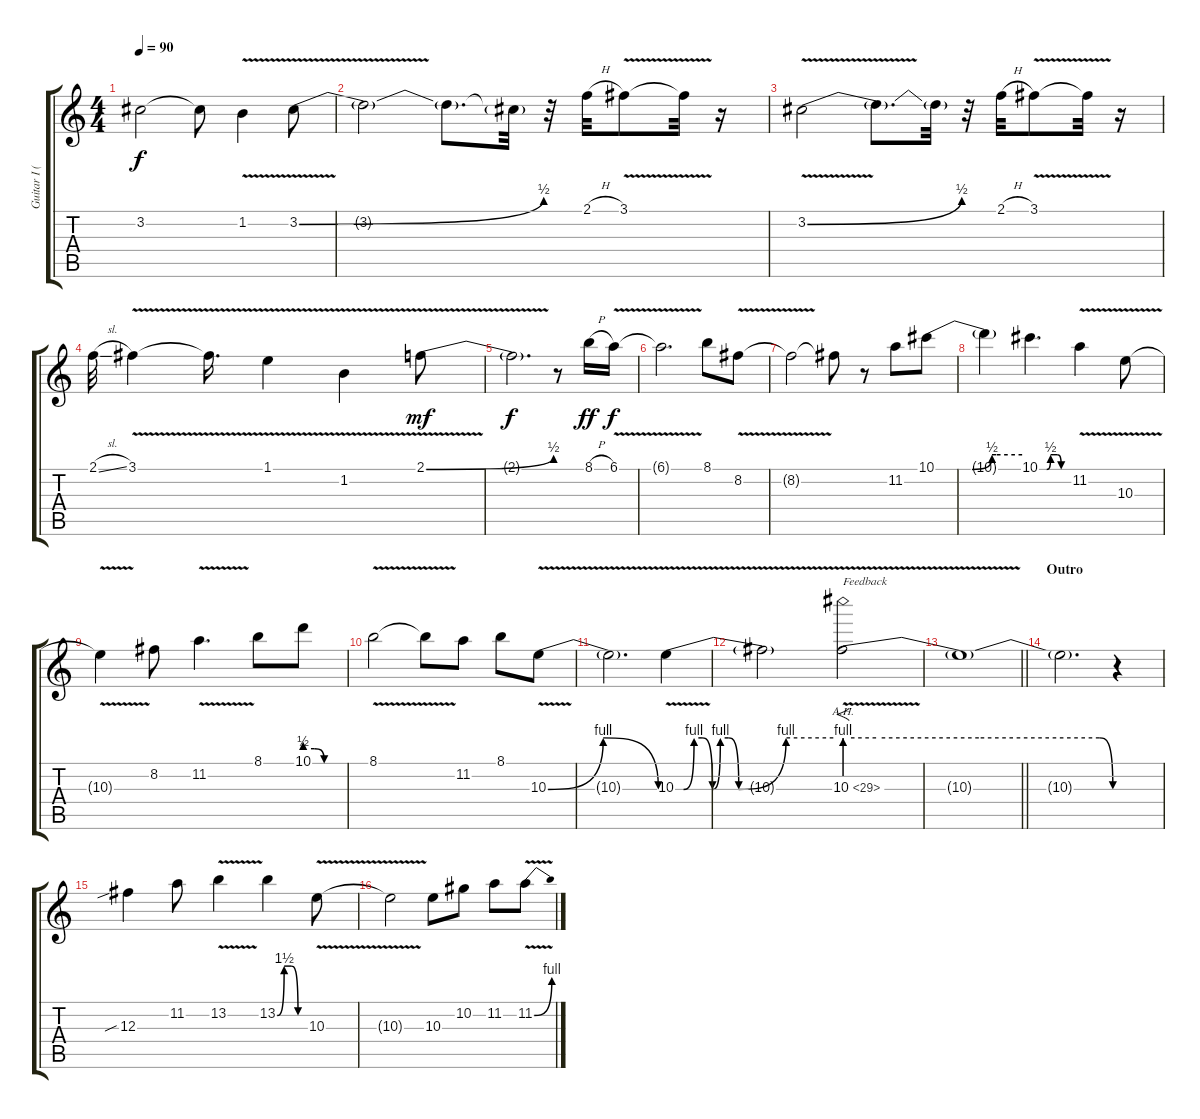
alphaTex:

\track ("Guitar I (Robin Finck)" "Guitar I (") {instrument overdrivenguitar}
\staff {score tabs}
\tuning (Eb4 Bb3 Gb3 Db3 Ab2 Eb2) {hide}
\ts (4 4)
\tempo 90
\clef g2
\ks c
3.2{t}.2{dy f} 3.2{t}.8 1.2{v}.4 3.2{be (bend 0 0 60 2) v}.8 |
3.2{t}.2 3.2{t}.8{d} 3.2{t}.32 r.32 2.1{h}.32 3.1{v}.8 3.1{t}.32 r.16 |
3.2{be (bend 0 0 60 2) v}.2 3.2{t}.8{d} 3.2{t}.32 r.32 2.1{h}.32 3.1{v}.8 3.1{t}.32 r.16 |
2.1{sl}.32 3.1{v}.4 3.1{t}.16{d} 1.1{v}.4 1.2{v}.4 2.1{be (bend 0 0 60 2) v}.8{dy mf} |
2.1{t}.2{d dy f} r.8 8.1{h}.16{dy ff} 6.1{v}.16{dy f} |
6.1{t}.2{d} 8.1.8 8.2{v}.8 |
8.2{t}.2 8.2{t}.8 r.8 11.2.8 10.1{be (custom 0 0 15 0 20 0 25 0 39 2 42 2 60 2)}.8 |
10.1{t}.4 10.1{be (custom 0 0 15 0 23 2 30 2 37 2 45 0 60 0)}.4{d} 11.2{v}.4 10.3{v}.8 |
10.3{t}.4 8.2.8 11.2{v}.4{d} 8.1.8 10.1{be (custom 0 2 15 2 30 0 60 0)}.8 |
8.1{v}.2 8.1{t}.8 11.2.8 8.1.8 10.3{be (bendrelease 0 0 30 4 50 4 60 0) v}.8 |
10.3{t}.2{d} 10.3{be (custom 0 0 3 0 7 4 10 4 14 0 17 4 20 4 24 0 42 4 60 4) v}.4 |
10.3{t}.2 10.3{be (custom 0 4 7 4 30 4 57 4 60 0) ah 19 v}.2{f txt "Feedback"} |
\barLineRight lightlight
10.3{t}.1 |
\section ("" "Outro")
10.3{t}.2{d} r.4 |
12.3{sib}.4 11.2.8 13.2{v}.4 13.2{be (custom 0 0 15 6 30 6 45 0 60 0)}.4 10.3{v}.8 |
10.3{t}.2 10.3.8 10.2.8 11.2.8 11.2{be (bend 0 0 60 4) v}.8
